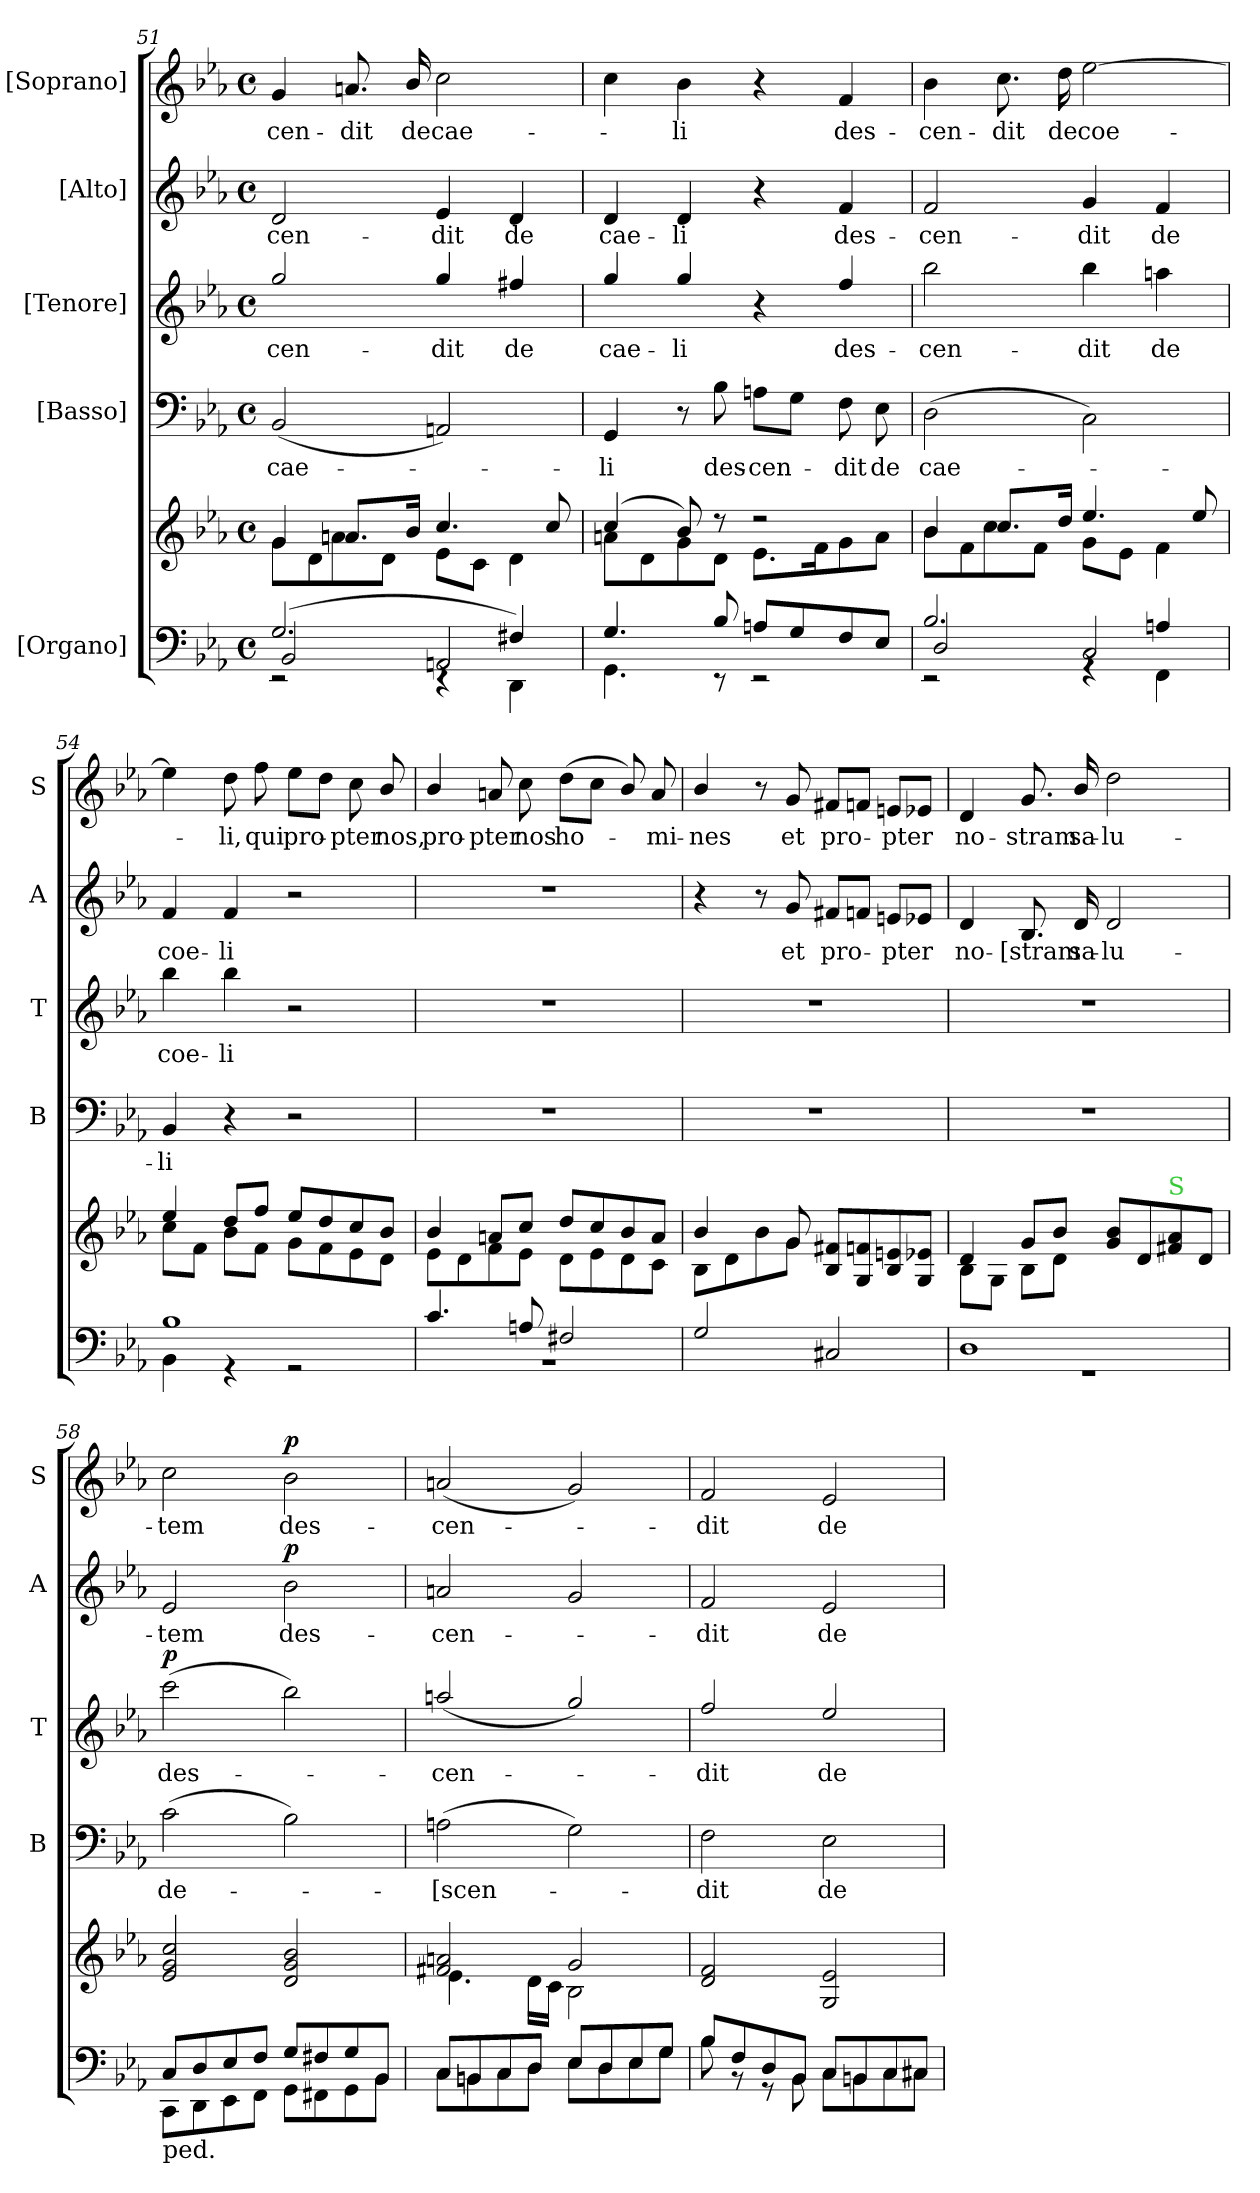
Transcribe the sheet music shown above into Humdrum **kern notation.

**kern	**kern	**kern	**text	**kern	**text	**dynam	**kern	**text	**dynam	**kern	**text	**dynam
*part5	*part5	*part4	*part4	*part3	*part3	*part3	*part2	*part2	*part2	*part1	*part1	*part1
*staff6	*staff5	*staff4	*staff4	*staff3	*staff3	*staff3	*staff2	*staff2	*staff2	*staff1	*staff1	*staff1
*I"[Organo]	*	*I"[Basso]	*	*I"[Tenore]	*	*	*I"[Alto]	*	*	*I"[Soprano]	*	*
*	*	*I'B	*	*I'T	*	*	*I'A	*	*	*I'S	*	*
*clefF4	*clefG2	*clefF4	*	*clefG2	*	*	*clefG2	*	*	*clefG2	*	*
*	*	*	*	*ITrd7c12	*	*	*	*	*	*	*	*
*k[b-e-a-]	*k[b-e-a-]	*k[b-e-a-]	*	*k[b-e-a-]	*	*	*k[b-e-a-]	*	*	*k[b-e-a-]	*	*
*M4/4	*M4/4	*M4/4	*	*M4/4	*	*	*M4/4	*	*	*M4/4	*	*
*met(c)	*met(c)	*met(c)	*	*met(c)	*	*	*met(c)	*	*	*met(c)	*	*
=51	=51	=51	=51	=51	=51	=51	=51	=51	=51	=51	=51	=51
*^	*^	*	*	*	*	*	*	*	*	*	*	*
*	*^	*	*	*	*	*	*	*	*	*	*	*	*	*
(2.G/	2BB-/	2rEE	4g/	8g\L	(2BB-/	-cae-	2g/	-cen-	.	2d/	-cen-	.	4g/	-cen-	.
.	.	.	.	8d\	.	.	.	.	.	.	.	.	.	.	.
.	.	.	8.an/L	8an\	.	.	.	.	.	.	.	.	8.an/	-dit	.
.	.	.	.	8d\J	.	.	.	.	.	.	.	.	.	.	.
.	.	.	16b-/Jk	.	.	.	.	.	.	.	.	.	16b-/	de	.
.	2AAn/	4rEE	4.cc/	8e-\L	2AAn/)	.	4g/	-dit	.	4e-/	-dit	.	2cc\	cae-	.
.	.	.	.	8c\J	.	.	.	.	.	.	.	.	.	.	.
4F#X/)	.	4DD\	.	4d\	.	.	4f#X/	de	.	4d/	de	.	.	.	.
.	.	.	8cc/	.	.	.	.	.	.	.	.	.	.	.	.
*	*v	*v	*	*	*	*	*	*	*	*	*	*	*	*	*
=52	=52	=52	=52	=52	=52	=52	=52	=52	=52	=52	=52	=52	=52	=52
4.G/	4.GG\	(4cc/	8an\L	4GG/	li	4g/	cae-	.	4d/	cae-	.	4cc\	.	.
.	.	.	8d\	.	.	.	.	.	.	.	.	.	.	.
.	.	8b-/)	8g\	8r	.	4g/	-li	.	4d/	-li	.	4b-\	-li	.
8B-/	8r	8r	8d\J	8B-\	des-	.	.	.	.	.	.	.	.	.
8An/L	2r	2r	8.e-\L	8An\L	-cen-	4r	.	.	4r	.	.	4r	.	.
8G/	.	.	.	8G\J	.	.	.	.	.	.	.	.	.	.
.	.	.	16f\K	.	.	.	.	.	.	.	.	.	.	.
8F/	.	.	8g\	8F\	-dit	4f/	des-	.	4f/	des-	.	4f/	des-	.
8E-/J	.	.	8a\J	8E-\	de	.	.	.	.	.	.	.	.	.
=53	=53	=53	=53	=53	=53	=53	=53	=53	=53	=53	=53	=53	=53	=53
*	*^	*	*	*	*	*	*	*	*	*	*	*	*	*
2.B-/	2D/	2rEE	4b-/	8b-\L	(2D\	cae-	2b-\	-cen-	.	2f/	-cen-	.	4b-\	-cen-	.
.	.	.	.	8f\	.	.	.	.	.	.	.	.	.	.	.
.	.	.	8.cc/L	8cc\	.	.	.	.	.	.	.	.	8.cc\	-dit	.
.	.	.	.	8f\J	.	.	.	.	.	.	.	.	.	.	.
.	.	.	16dd/Jk	.	.	.	.	.	.	.	.	.	16dd\	de	.
.	2C/	4rGG	4.ee-/	8g\L	2C\)	.	4b-\	-dit	.	4g/	-dit	.	[2ee-\	coe-	.
.	.	.	.	8e-\J	.	.	.	.	.	.	.	.	.	.	.
4An/	.	4FF\	.	4f\	.	.	4an\	de	.	4f/	de	.	.	.	.
.	.	.	8ee-/	.	.	.	.	.	.	.	.	.	.	.	.
*	*v	*v	*	*	*	*	*	*	*	*	*	*	*	*	*
=54	=54	=54	=54	=54	=54	=54	=54	=54	=54	=54	=54	=54	=54	=54
1B-	4BB-\	4ee-/	8cc\L	4BB-/	-li	4b-\	coe-	.	4f/	coe-	.	4ee-\]	.	.
.	.	.	8f\J	.	.	.	.	.	.	.	.	.	.	.
.	4r	8dd/L	8b-\L	4r	.	4b-\	-li	.	4f/	-li	.	8dd\	-li,	.
.	.	8ff/J	8f\J	.	.	.	.	.	.	.	.	8ff\	qui	.
.	2r	8ee-/L	8g\L	2r	.	2r	.	.	2r	.	.	8ee-\L	pro-	.
.	.	8dd/	8f\	.	.	.	.	.	.	.	.	8dd\J	.	.
.	.	8cc/	8e-\	.	.	.	.	.	.	.	.	8cc\	-pter	.
.	.	8b-/J	8d\J	.	.	.	.	.	.	.	.	8b-/	nos,	.
=55	=55	=55	=55	=55	=55	=55	=55	=55	=55	=55	=55	=55	=55	=55
4.c/	1r	4b-/	8e-\L	1r	.	1r	.	.	1r	.	.	4b-/	pro-	.
.	.	.	8d\	.	.	.	.	.	.	.	.	.	.	.
.	.	8an/L	8f\	.	.	.	.	.	.	.	.	8an/	-pter	.
8An/	.	8cc/J	8e-\J	.	.	.	.	.	.	.	.	8cc\	nos	.
2F#X/	.	8dd/L	8d\L	.	.	.	.	.	.	.	.	(8dd\L	ho-	.
.	.	8cc/	8e-\	.	.	.	.	.	.	.	.	8cc\J	.	.
.	.	8b-/	8d\	.	.	.	.	.	.	.	.	8b-/)	.	.
.	.	8a/J	8c\J	.	.	.	.	.	.	.	.	8a/	-mi-	.
*v	*v	*	*	*	*	*	*	*	*	*	*	*	*	*
=56	=56	=56	=56	=56	=56	=56	=56	=56	=56	=56	=56	=56	=56
2G/	4b-/	8B-\L	1r	.	1r	.	.	4r	.	.	4b-/	-nes	.
.	.	8d\	.	.	.	.	.	.	.	.	.	.	.
.	8ryy	8b-\	.	.	.	.	.	8r	.	.	8r	.	.
.	8g/	8g\J	.	.	.	.	.	8g/	et	.	8g/	et	.
2C#X/	8B-/ 8f#X/L	2ryy	.	.	.	.	.	8f#X/L	pro-	.	8f#X/L	pro-	.
.	8G/ 8fn/	.	.	.	.	.	.	8fn/J	.	.	8fn/J	.	.
.	8B-/ 8en/	.	.	.	.	.	.	8en/L	-pter	.	8en/L	-pter	.
.	8G/ 8e-X/J	.	.	.	.	.	.	8e-X/J	.	.	8e-X/J	.	.
=57	=57	=57	=57	=57	=57	=57	=57	=57	=57	=57	=57	=57	=57
*^	*	*	*	*	*	*	*	*	*	*	*	*	*
1D	1r	4d	8B-L	1r	.	1r	.	.	4d/	no-	.	4d/	no-	.
.	.	.	8GJ	.	.	.	.	.	.	.	.	.	.	.
.	.	8g/L	8B-L	.	.	.	.	.	8.B-/	-[stram	.	8.g/	-stram	.
.	.	8b-/J	8dJ	.	.	.	.	.	.	.	.	.	.	.
.	.	.	.	.	.	.	.	.	16d/	sa-	.	16b-/	sa-	.
.	.	8g/ 8b-/L	2ryy	.	.	.	.	.	2d/	-lu-	.	2dd\	-lu-	.
.	.	8d/	.	.	.	.	.	.	.	.	.	.	.	.
!	!	!LO:TX:a:color=limegreen:t=S	!	!	!	!	!	!	!	!	!	!	!	!
.	.	8f#X/ 8a-/	.	.	.	.	.	.	.	.	.	.	.	.
.	.	8d/J	.	.	.	.	.	.	.	.	.	.	.	.
*	*	*v	*v	*	*	*	*	*	*	*	*	*	*	*
=58	=58	=58	=58	=58	=58	=58	=58	=58	=58	=58	=58	=58	=58
!LO:TX:b:t=ped.	!	!	!	!	!	!	!	!	!	!	!	!	!
!	!	!	!	!	!	!	!LO:DY:a	!	!	!	!	!	!
8C/L	8CC\L	2e-/ 2g/ 2cc/	(2c\	de-	(2cc\	des-	p	2e-/	-tem	.	2cc\	-tem	.
8D/	8DD\	.	.	.	.	.	.	.	.	.	.	.	.
8E-/	8EE-\	.	.	.	.	.	.	.	.	.	.	.	.
8F/J	8FF\J	.	.	.	.	.	.	.	.	.	.	.	.
!	!	!	!	!	!	!	!	!	!	!LO:DY:a	!	!	!LO:DY:a
8G/L	8GG\L	2d/ 2g/ 2b-/	2B-\)	.	2b-\)	.	.	2b-\	des-	p	2b-\	des-	p
8F#X/	8FF#X\	.	.	.	.	.	.	.	.	.	.	.	.
8G/	8GG\	.	.	.	.	.	.	.	.	.	.	.	.
8BB-/J	8BB-\J	.	.	.	.	.	.	.	.	.	.	.	.
=59	=59	=59	=59	=59	=59	=59	=59	=59	=59	=59	=59	=59	=59
*	*	*^	*	*	*	*	*	*	*	*	*	*	*
8C/L	8C\L	2f#X/ 2an/	4.e-\	(2An\	-[scen-	(2an/	-cen-	.	2an/	-cen-	.	(2an/	-cen-	.
8BBn/	8BBn\	.	.	.	.	.	.	.	.	.	.	.	.	.
8C/	8C\	.	.	.	.	.	.	.	.	.	.	.	.	.
8D/J	8D\J	.	16d\LL	.	.	.	.	.	.	.	.	.	.	.
.	.	.	16c\JJ	.	.	.	.	.	.	.	.	.	.	.
8E-/L	8E-\L	2g/	2B-\	2G\)	.	2g/)	.	.	2g/	.	.	2g/)	.	.
8D/	8D\	.	.	.	.	.	.	.	.	.	.	.	.	.
8E-/	8E-\	.	.	.	.	.	.	.	.	.	.	.	.	.
8G/J	8G\J	.	.	.	.	.	.	.	.	.	.	.	.	.
*	*	*v	*v	*	*	*	*	*	*	*	*	*	*	*
=60	=60	=60	=60	=60	=60	=60	=60	=60	=60	=60	=60	=60	=60
8B-/L	8B-\	2d/ 2f/	2F\	-dit	2f/	-dit	.	2f/	-dit	.	2f/	-dit	.
8F/	8r	.	.	.	.	.	.	.	.	.	.	.	.
8D/	8r	.	.	.	.	.	.	.	.	.	.	.	.
8BB-/J	8BB-\	.	.	.	.	.	.	.	.	.	.	.	.
8C/L	8C\L	2G/ 2e-/	2E-\	de	2e-/	de-	.	2e-/	de	.	2e-/	de	.
8BBn/	8BB\	.	.	.	.	.	.	.	.	.	.	.	.
8C/	8C\	.	.	.	.	.	.	.	.	.	.	.	.
8C#X/J	8C#X\J	.	.	.	.	.	.	.	.	.	.	.	.
*v	*v	*	*	*	*	*	*	*	*	*	*	*	*
=	=	=	=	=	=	=	=	=	=	=	=	=
*-	*-	*-	*-	*-	*-	*-	*-	*-	*-	*-	*-	*-
